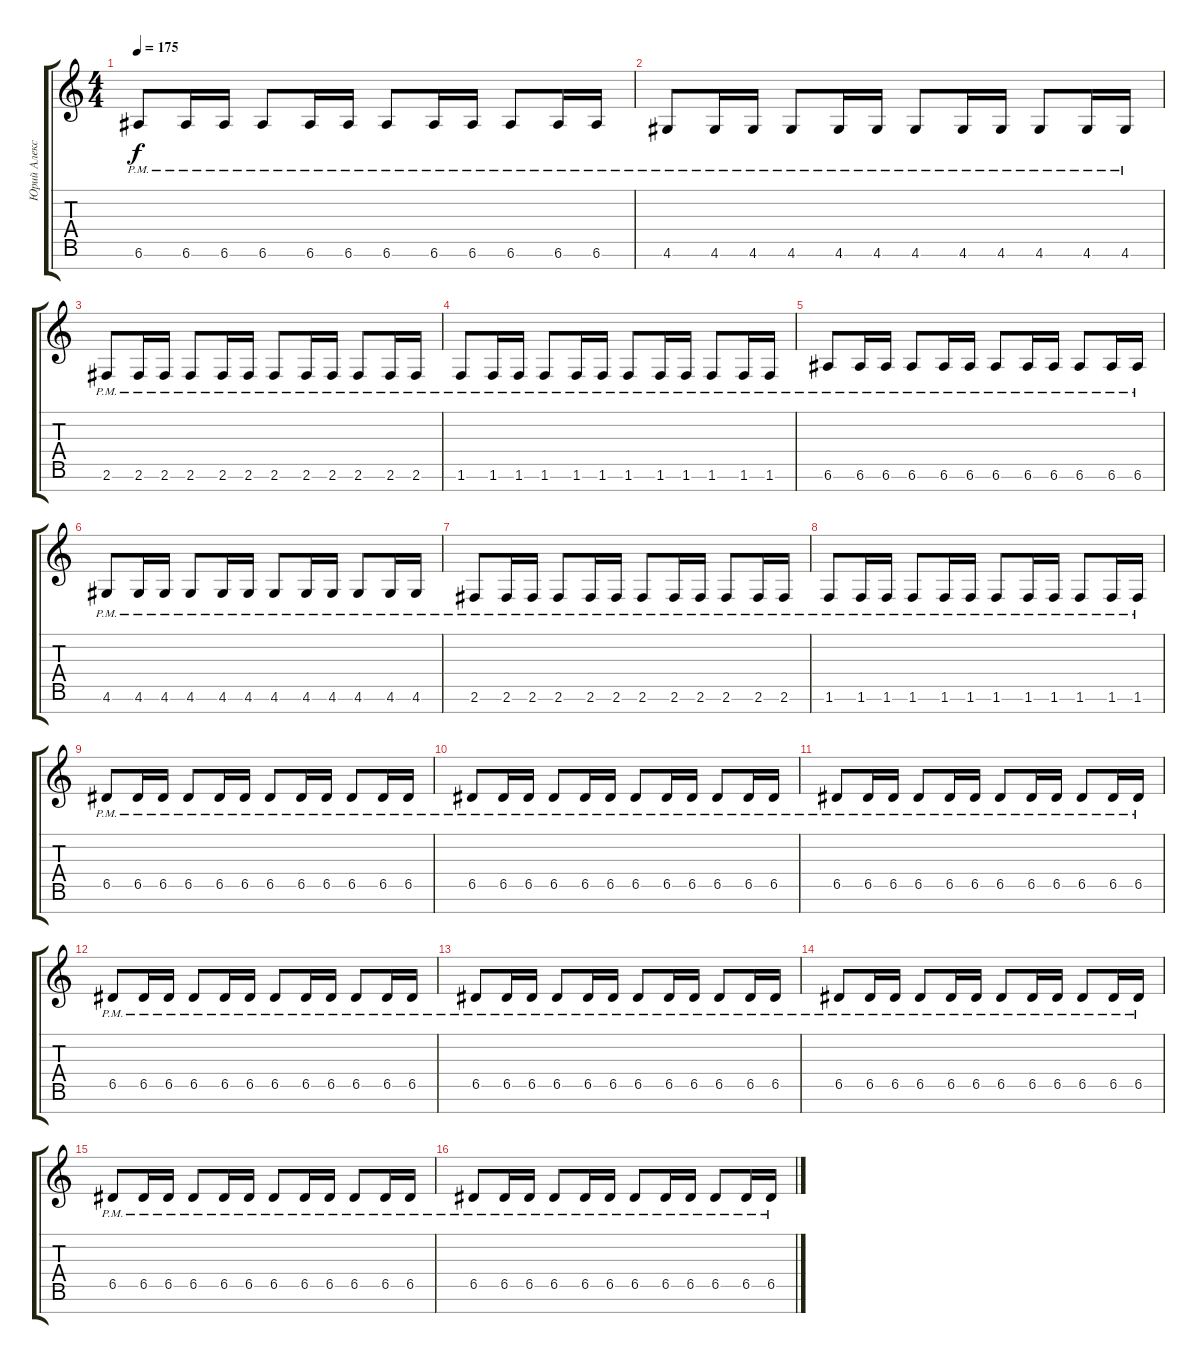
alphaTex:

\track ("Юрий Алексеев" "Юрий Алекс") {instrument distortionguitar}
\staff {score tabs}
\tuning (E4 B3 G3 D3 A2 E2 B1) {hide}
\ts (4 4)
\tempo 175
\clef g2
\ks c
6.6{pm}.8{dy f} 6.6{pm}.16 6.6{pm}.16 6.6{pm}.8 6.6{pm}.16 6.6{pm}.16 6.6{pm}.8 6.6{pm}.16 6.6{pm}.16 6.6{pm}.8 6.6{pm}.16 6.6{pm}.16 |
4.6{pm}.8 4.6{pm}.16 4.6{pm}.16 4.6{pm}.8 4.6{pm}.16 4.6{pm}.16 4.6{pm}.8 4.6{pm}.16 4.6{pm}.16 4.6{pm}.8 4.6{pm}.16 4.6{pm}.16 |
2.6{pm}.8 2.6{pm}.16 2.6{pm}.16 2.6{pm}.8 2.6{pm}.16 2.6{pm}.16 2.6{pm}.8 2.6{pm}.16 2.6{pm}.16 2.6{pm}.8 2.6{pm}.16 2.6{pm}.16 |
1.6{pm}.8 1.6{pm}.16 1.6{pm}.16 1.6{pm}.8 1.6{pm}.16 1.6{pm}.16 1.6{pm}.8 1.6{pm}.16 1.6{pm}.16 1.6{pm}.8 1.6{pm}.16 1.6{pm}.16 |
6.6{pm}.8 6.6{pm}.16 6.6{pm}.16 6.6{pm}.8 6.6{pm}.16 6.6{pm}.16 6.6{pm}.8 6.6{pm}.16 6.6{pm}.16 6.6{pm}.8 6.6{pm}.16 6.6{pm}.16 |
4.6{pm}.8 4.6{pm}.16 4.6{pm}.16 4.6{pm}.8 4.6{pm}.16 4.6{pm}.16 4.6{pm}.8 4.6{pm}.16 4.6{pm}.16 4.6{pm}.8 4.6{pm}.16 4.6{pm}.16 |
2.6{pm}.8 2.6{pm}.16 2.6{pm}.16 2.6{pm}.8 2.6{pm}.16 2.6{pm}.16 2.6{pm}.8 2.6{pm}.16 2.6{pm}.16 2.6{pm}.8 2.6{pm}.16 2.6{pm}.16 |
1.6{pm}.8 1.6{pm}.16 1.6{pm}.16 1.6{pm}.8 1.6{pm}.16 1.6{pm}.16 1.6{pm}.8 1.6{pm}.16 1.6{pm}.16 1.6{pm}.8 1.6{pm}.16 1.6{pm}.16 |
6.5{pm}.8 6.5{pm}.16 6.5{pm}.16 6.5{pm}.8 6.5{pm}.16 6.5{pm}.16 6.5{pm}.8 6.5{pm}.16 6.5{pm}.16 6.5{pm}.8 6.5{pm}.16 6.5{pm}.16 |
6.5{pm}.8 6.5{pm}.16 6.5{pm}.16 6.5{pm}.8 6.5{pm}.16 6.5{pm}.16 6.5{pm}.8 6.5{pm}.16 6.5{pm}.16 6.5{pm}.8 6.5{pm}.16 6.5{pm}.16 |
6.5{pm}.8 6.5{pm}.16 6.5{pm}.16 6.5{pm}.8 6.5{pm}.16 6.5{pm}.16 6.5{pm}.8 6.5{pm}.16 6.5{pm}.16 6.5{pm}.8 6.5{pm}.16 6.5{pm}.16 |
6.5{pm}.8 6.5{pm}.16 6.5{pm}.16 6.5{pm}.8 6.5{pm}.16 6.5{pm}.16 6.5{pm}.8 6.5{pm}.16 6.5{pm}.16 6.5{pm}.8 6.5{pm}.16 6.5{pm}.16 |
6.5{pm}.8 6.5{pm}.16 6.5{pm}.16 6.5{pm}.8 6.5{pm}.16 6.5{pm}.16 6.5{pm}.8 6.5{pm}.16 6.5{pm}.16 6.5{pm}.8 6.5{pm}.16 6.5{pm}.16 |
6.5{pm}.8 6.5{pm}.16 6.5{pm}.16 6.5{pm}.8 6.5{pm}.16 6.5{pm}.16 6.5{pm}.8 6.5{pm}.16 6.5{pm}.16 6.5{pm}.8 6.5{pm}.16 6.5{pm}.16 |
6.5{pm}.8 6.5{pm}.16 6.5{pm}.16 6.5{pm}.8 6.5{pm}.16 6.5{pm}.16 6.5{pm}.8 6.5{pm}.16 6.5{pm}.16 6.5{pm}.8 6.5{pm}.16 6.5{pm}.16 |
6.5{pm}.8 6.5{pm}.16 6.5{pm}.16 6.5{pm}.8 6.5{pm}.16 6.5{pm}.16 6.5{pm}.8 6.5{pm}.16 6.5{pm}.16 6.5{pm}.8 6.5{pm}.16 6.5{pm}.16
